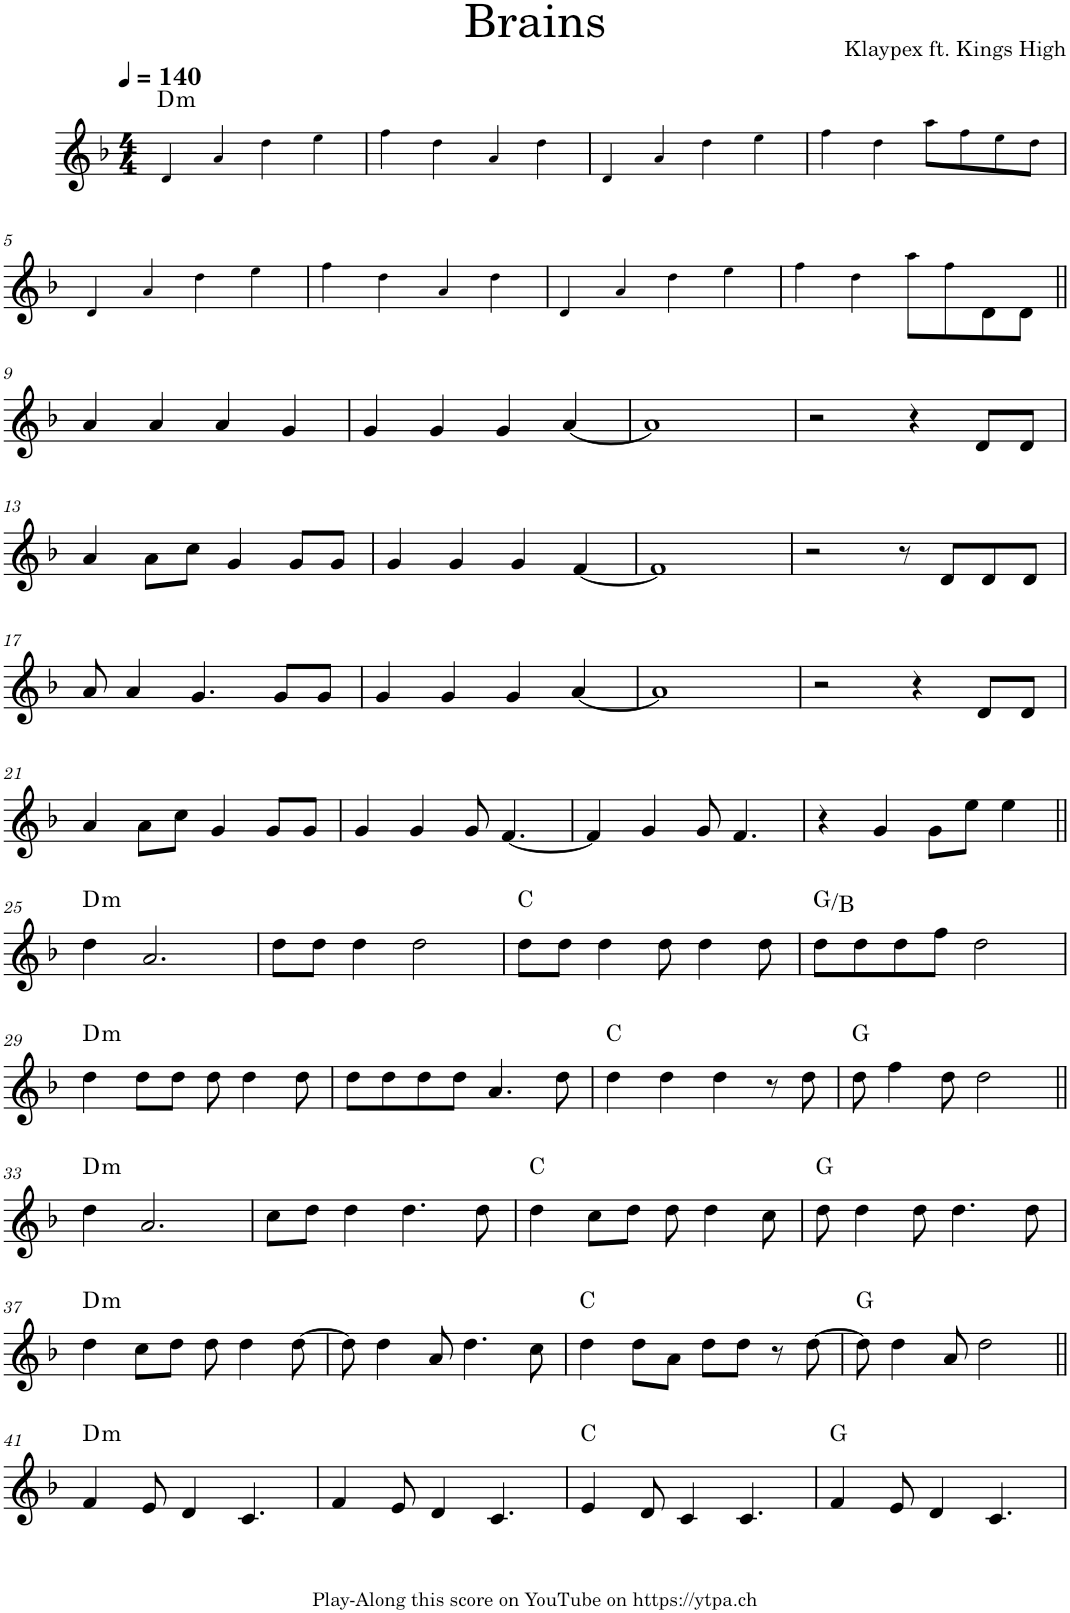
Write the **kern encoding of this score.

**kern	**harte
*part1	*part1
*staff1	*
*I"Voice	*
*I'Vc.	*
*clefG2	*
*k[b-]	*
*M4/4	*
*MM140	*
=1	=1
!	!LO:H:kt=m
4d!/	D:min
4a!/	.
4dd!\	.
4ee!\	.
=2	=2
4ff!\	.
4dd!\	.
4a!/	.
4dd!\	.
=3	=3
4d!/	.
4a!/	.
4dd!\	.
4ee!\	.
=4	=4
4ff!\	.
4dd!\	.
8aa!\L	.
8ff!\	.
8ee!\	.
8dd!\J	.
!!LO:LB:g=z
=5	=5
4d!/	.
4a!/	.
4dd!\	.
4ee!\	.
=6	=6
4ff!\	.
4dd!\	.
4a!/	.
4dd!\	.
=7	=7
4d!/	.
4a!/	.
4dd!\	.
4ee!\	.
=8	=8
4ff!\	.
4dd!\	.
8aa!\L	.
8ff!\	.
8d\	.
8d\J	.
!!LO:LB:g=z
=9||	=9||
4a/	.
4a/	.
4a/	.
4g/	.
=10	=10
4g/	.
4g/	.
4g/	.
[4a/	.
=11	=11
1a]	.
=12	=12
2r	.
4r	.
8d/L	.
8d/J	.
!!LO:LB:g=z
=13	=13
4a/	.
8a\L	.
8cc\J	.
4g/	.
8g/L	.
8g/J	.
=14	=14
4g/	.
4g/	.
4g/	.
[4f/	.
=15	=15
1f]	.
=16	=16
2r	.
8r	.
8d/L	.
8d/	.
8d/J	.
!!LO:LB:g=z
=17	=17
8a/	.
4a/	.
4.g/	.
8g/L	.
8g/J	.
=18	=18
4g/	.
4g/	.
4g/	.
[4a/	.
=19	=19
1a]	.
=20	=20
2r	.
4r	.
8d/L	.
8d/J	.
!!LO:LB:g=z
=21	=21
4a/	.
8a\L	.
8cc\J	.
4g/	.
8g/L	.
8g/J	.
=22	=22
4g/	.
4g/	.
8g/	.
[4.f/	.
=23	=23
4f/]	.
4g/	.
8g/	.
4.f/	.
=24	=24
4r	.
4g/	.
8g\L	.
8ee\J	.
4ee\	.
!!LO:LB:g=z
=25||	=25||
!	!LO:H:kt=m
4dd\	D:min
2.a/	.
=26	=26
8dd\L	.
8dd\J	.
4dd\	.
2dd\	.
=27	=27
8dd\L	C:maj
8dd\J	.
4dd\	.
8dd\	.
4dd\	.
8dd\	.
=28	=28
8dd\L	G:maj/3
8dd\	.
8dd\	.
8ff\J	.
2dd\	.
!!LO:LB:g=z
=29	=29
!	!LO:H:kt=m
4dd\	D:min
8dd\L	.
8dd\J	.
8dd\	.
4dd\	.
8dd\	.
=30	=30
8dd\L	.
8dd\	.
8dd\	.
8dd\J	.
4.a/	.
8dd\	.
=31	=31
4dd\	C:maj
4dd\	.
4dd\	.
8r	.
8dd\	.
=32	=32
8dd\	G:maj
4ff\	.
8dd\	.
2dd\	.
!!LO:LB:g=z
=33||	=33||
!	!LO:H:kt=m
4dd\	D:min
2.a/	.
=34	=34
8cc\L	.
8dd\J	.
4dd\	.
4.dd\	.
8dd\	.
=35	=35
4dd\	C:maj
8cc\L	.
8dd\J	.
8dd\	.
4dd\	.
8cc\	.
=36	=36
8dd\	G:maj
4dd\	.
8dd\	.
4.dd\	.
8dd\	.
!!LO:LB:g=z
=37	=37
!	!LO:H:kt=m
4dd\	D:min
8cc\L	.
8dd\J	.
8dd\	.
4dd\	.
[8dd\	.
=38	=38
8dd\]	.
4dd\	.
8a/	.
4.dd\	.
8cc\	.
=39	=39
4dd\	C:maj
8dd\L	.
8a\J	.
8dd\L	.
8dd\J	.
8r	.
[8dd\	.
=40	=40
8dd\]	G:maj
4dd\	.
8a/	.
2dd\	.
!!LO:LB:g=z
=41||	=41||
!	!LO:H:kt=m
4f/	D:min
8e/	.
4d/	.
4.c/	.
=42	=42
4f/	.
8e/	.
4d/	.
4.c/	.
=43	=43
4e/	C:maj
8d/	.
4c/	.
4.c/	.
=44	=44
4f/	G:maj
8e/	.
4d/	.
4.c/	.
=	=
*-	*-
